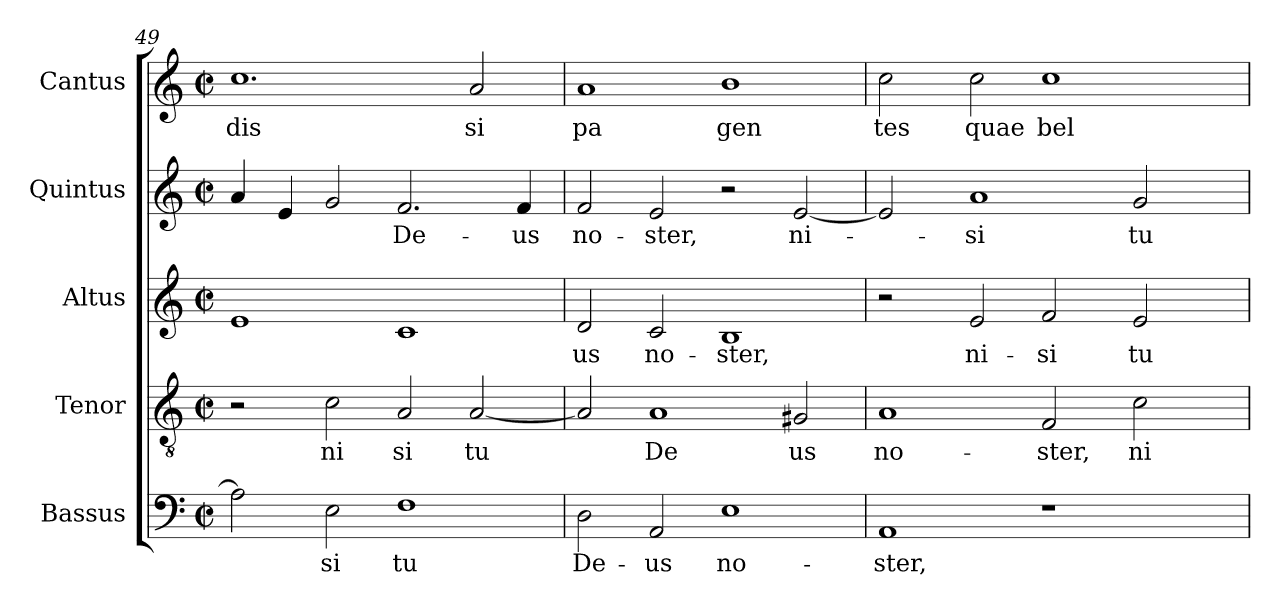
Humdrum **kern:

**kern	**text	**kern	**text	**kern	**text	**kern	**text	**kern	**text
*part5	*part5	*part4	*part4	*part3	*part3	*part2	*part2	*part1	*part1
*staff5	*staff5	*staff4	*staff4	*staff3	*staff3	*staff2	*staff2	*staff1	*staff1
*I"Bassus	*	*I"Tenor	*	*I"Altus	*	*I"Quintus	*	*I"Cantus	*
*clefF4	*	*clefGv2	*	*clefG2	*	*clefG2	*	*clefG2	*
*M2/2	*	*M2/2	*	*M2/2	*	*M2/2	*	*M2/2	*
*met(c|)	*	*met(c|)	*	*met(c|)	*	*met(c|)	*	*met(c|)	*
=49	=49	=49	=49	=49	=49	=49	=49	=49	=49
!	!	!	!	!	!	!	!	!	!LO:LY:b:cj
2A\]	.	2r	.	1e	.	4a/	.	1.cc	dis
.	.	.	.	.	.	4e/	.	.	.
!	!LO:LY:b:cj	!	!LO:LY:b:cj	!	!	!	!	!	!
2E\	-si	2c\	ni	.	.	2g/	.	.	.
!	!LO:LY:b:cj	!	!LO:LY:b:cj	!	!	!	!LO:LY:b:cj	!	!
1F	tu	2A/	si	1c	.	2.f/	De-	.	.
!	!	!	!LO:LY:b:cj	!	!	!	!	!	!LO:LY:b:cj
.	.	[<2A/	tu	.	.	.	.	2a/	si
!	!	!	!	!	!	!	!LO:LY:b:cj	!	!
.	.	.	.	.	.	4f/	-us	.	.
=50	=50	=50	=50	=50	=50	=50	=50	=50	=50
!	!LO:LY:b:cj	!	!	!	!LO:LY:b:cj	!	!LO:LY:b:cj	!	!LO:LY:b:cj
2D\	De-	2A/]	.	2d/	-us	2f/	no-	1a	pa
!	!LO:LY:b:cj	!	!LO:LY:b:cj	!	!LO:LY:b:cj	!	!LO:LY:b:cj	!	!
2AA/	-us	1A	De	2c/	no-	2e/	-ster,	.	.
!	!LO:LY:b:cj	!	!	!	!LO:LY:b:cj	!	!	!	!LO:LY:b:cj
1E	no-	.	.	1B	-ster,	2r	.	1b	gen
!	!	!	!LO:LY:b:cj	!	!	!	!LO:LY:b:cj	!	!
.	.	2G#X/	us	.	.	[>2e/	ni-	.	.
!!LO:LB:g=z
=51	=51	=51	=51	=51	=51	=51	=51	=51	=51
!	!LO:LY:b:cj	!	!LO:LY:b:cj	!	!	!	!	!	!LO:LY:b:cj
*	*	*	*	*	*	*^	*	*	*
1AA	-ster,	1A	no-	2r	.	2e/]	16..ryy	.	2cc\	tes
.	.	.	.	.	.	.	1ryy	.	.	.
!	!	!	!	!	!LO:LY:b:cj	!	!	!LO:LY:b:cj	!	!LO:LY:b:cj
.	.	.	.	2e/	ni-	1a	.	-si	2cc\	quae
!	!	!	!LO:LY:b:cj	!	!LO:LY:b:cj	!	!	!	!	!LO:LY:b:cj
1r	.	2F/	-ster,	2f/	-si	.	.	.	1cc	bel
.	.	.	.	.	.	.	2ryy	.	.	.
!	!	!	!LO:LY:b:cj	!	!LO:LY:b:cj	!	!	!LO:LY:b:cj	!	!
.	.	2c\	ni-	2e/	tu	2g/	.	tu	.	.
.	.	.	.	.	.	.	4ryy	.	.	.
.	.	.	.	.	.	.	8ryy	.	.	.
.	.	.	.	.	.	.	64ryy	.	.	.
*	*	*	*	*	*	*v	*v	*	*	*
=	=	=	=	=	=	=	=	=	=
*-	*-	*-	*-	*-	*-	*-	*-	*-	*-
